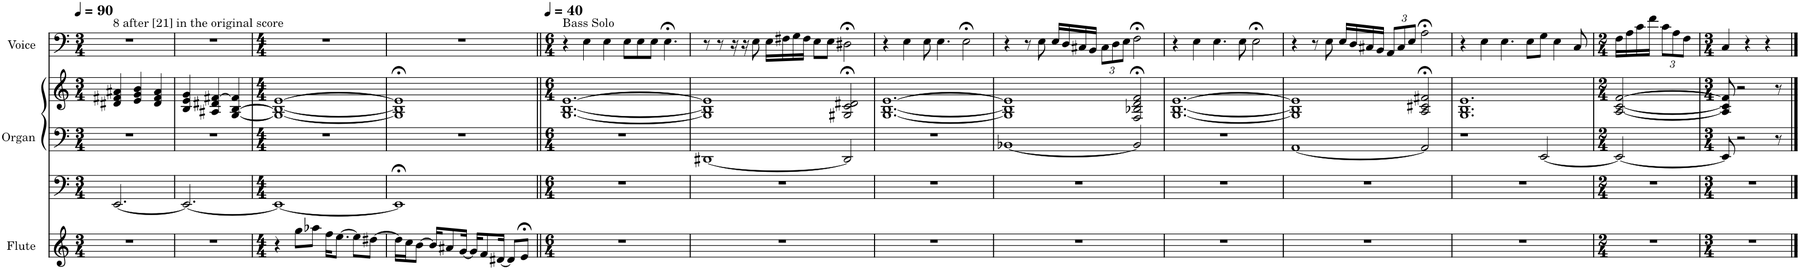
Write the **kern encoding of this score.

**kern	**kern	**kern	**kern	**kern
*part3	*part2	*part2	*part2	*part1
*staff5	*staff4	*staff3	*staff2	*staff1
*I"Flute	*I"Organ	*	*	*I"Voice
*I'Fl.	*I'Org.	*	*	*I'Vo.
*clefG2	*clefF4	*clefF4	*clefG2	*clefF4
*k[]	*k[]	*k[]	*k[]	*k[]
*M3/4	*M3/4	*M3/4	*M3/4	*M3/4
*MM90	*MM90	*MM90	*MM90	*MM90
=1	=1	=1	=1	=1
!	!	!	!	!LO:TX:a:t=8 after [21] in the original score
2.r	[2.EE/	2.r	4d#X/ 4f#X/ 4a#X/	2.r
.	.	.	4e/ 4g/ 4b/	.
.	.	.	4d#/ 4f#/ 4a#/	.
=2	=2	=2	=2	=2
2.r	2.EE/_	2.r	4B/ 4e/ 4g/	2.r
.	.	.	4A#X/ 4d#X/ [4f#X/	.
.	.	.	[4G/ [4B/ 4f#/]	.
=3	=3	=3	=3	=3
*M4/4	*M4/4	*M4/4	*M4/4	*M4/4
4r	1EE_	1r	1G_ 1B_ [1e	1r
8gg\L	.	.	.	.
8aa-X\J	.	.	.	.
16ff\KL	.	.	.	.
[8.ee\J	.	.	.	.
8ee\L]	.	.	.	.
[8dd#X\J	.	.	.	.
=4	=4	=4	=4	=4
16dd#\LL]	1EE;<]	1r	1G];< 1B];< 1e];<	1r
16cc\J	.	.	.	.
[8b\J	.	.	.	.
16b/KL]	.	.	.	.
8a#X/	.	.	.	.
[16g/Jk	.	.	.	.
16g/KL]	.	.	.	.
8f/	.	.	.	.
[16d#X/Jk	.	.	.	.
8d#/L]	.	.	.	.
8e;</J	.	.	.	.
=5||	=5||	=5||	=5||	=5||
*M6/4	*M6/4	*M6/4	*M6/4	*M6/4
*	*	*	*	*MM40
!	!	!	!	!LO:TX:a:t=Bass Solo
1.r	1.r	1.r	[1.G [1.B [1.e	4r
.	.	.	.	4E\
.	.	.	.	4E\
.	.	.	.	8E\L
.	.	.	.	8E\
.	.	.	.	8E\J
.	.	.	.	4.E;<\
=6	=6	=6	=6	=6
1.r	1.r	[1DD#X	1G] 1B] 1e]	8r
.	.	.	.	8r
.	.	.	.	16r
.	.	.	.	16r
.	.	.	.	8E\
.	.	.	.	16E\LL
.	.	.	.	16F#X\
.	.	.	.	16G\
.	.	.	.	16F#\JJ
.	.	.	.	8E\L
.	.	.	.	8E\J
.	.	2DD#/]	2G#X/;< 2c/;< 2d#X/;<	2D#X;<\
=7	=7	=7	=7	=7
1.r	1.r	1.r	[1.G [1.B [1.e	4r
.	.	.	.	4E\
.	.	.	.	8E\
.	.	.	.	4.E\
.	.	.	.	2E;<\
=8	=8	=8	=8	=8
1.r	1.r	[1BB-X	1G] 1B] 1e]	4r
.	.	.	.	8r
.	.	.	.	8E\
.	.	.	.	16E/LL
.	.	.	.	16D/
.	.	.	.	16C#X/
.	.	.	.	16BB/JJ
*	*	*	*	*Xbrackettup
.	.	.	.	12C#\L
.	.	.	.	12D\
.	.	.	.	12E\J
.	.	2BB-/]	2F/;< 2B-X/;< 2d/;< 2f/;<	2F;<\
=9	=9	=9	=9	=9
1.r	1.r	1.r	[1.G [1.B [1.e	4r
.	.	.	.	4E\
.	.	.	.	4.E\
.	.	.	.	8E\
.	.	.	.	2E;<\
=10	=10	=10	=10	=10
1.r	1.r	[1AA	1G] 1B] 1e]	4r
.	.	.	.	8r
.	.	.	.	8E\
.	.	.	.	16E/LL
.	.	.	.	16D/
.	.	.	.	16C#X/
.	.	.	.	16BB/JJ
.	.	.	.	12AA/L
.	.	.	.	12C#/
.	.	.	.	12E/J
.	.	2AA/]	2A/;< 2c#X/;< 2f#X/;<	2A;<\
=11	=11	=11	=11	=11
1.r	1.r	1.r	1.G 1.B 1.e	4r
.	.	.	.	4E\
.	.	.	.	4.E\
.	.	.	.	8E\L
.	.	.	.	8G\J
.	.	.	.	4E\
.	.	.	.	8C/
2ryy	2ryy	[2EE/	2ryy	2ryy
=12	=12	=12	=12	=12
*M2/4	*M2/4	*M2/4	*M2/4	*M2/4
2r	2r	2EE/_	[2A/ [2c/ [2f/	16F\LL
.	.	.	.	16A\
.	.	.	.	16c\
.	.	.	.	16f\JJ
.	.	.	.	12c\L
.	.	.	.	12A\
.	.	.	.	12F\J
=13	=13	=13	=13	=13
*M3/4	*M3/4	*M3/4	*M3/4	*M3/4
2.r	2.r	8EE/]	8A/] 8c/] 8f/]	4C/
.	.	2r	2r	.
.	.	.	.	4r
.	.	.	.	4r
.	.	8r	8r	.
==	==	==	==	==
*-	*-	*-	*-	*-
